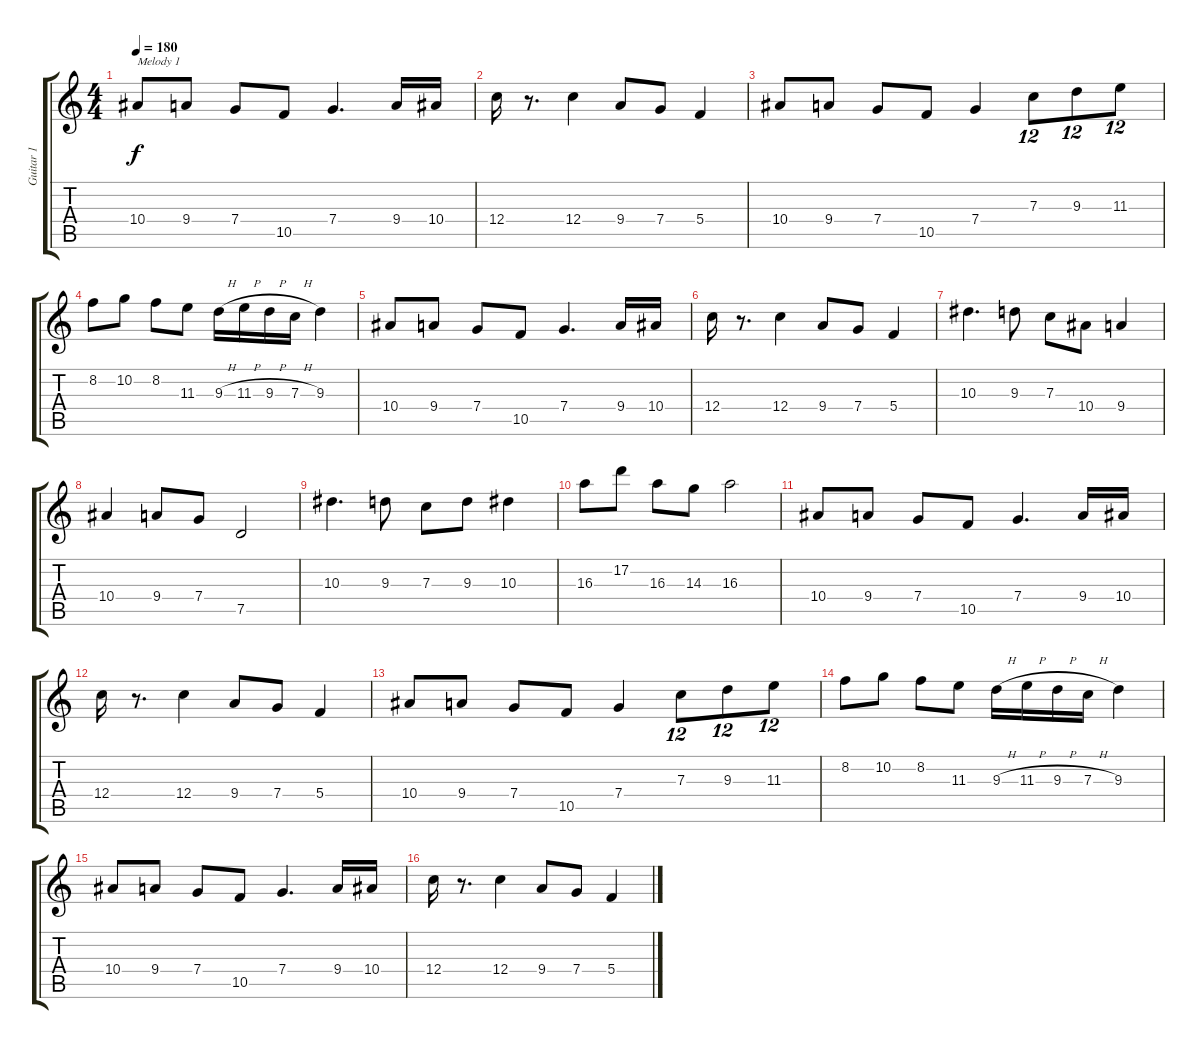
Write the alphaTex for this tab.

\track ("Guitar 1" "Guitar 1") {instrument acousticguitarnylon}
\staff {score tabs}
\tuning (D4 A3 F3 C3 G2 D2) {hide}
\ts (4 4)
\tempo 180
\clef g2
\ks c
10.4.8{txt "Melody 1" dy f instrument acousticguitarnylon} 9.4.8 7.4.8 10.5.8 7.4.4{d} 9.4.16 10.4.16 |
12.4.16 r.8{d} 12.4.4 9.4.8 7.4.8 5.4.4 |
10.4.8 9.4.8 7.4.8 10.5.8 7.4.4 7.3.8{tu (12 8)} 9.3.8{tu (12 8)} 11.3.8{tu (12 8)} |
8.2.8 10.2.8 8.2.8 11.3.8 9.3{h}.16 11.3{h}.16 9.3{h}.16 7.3{h}.16 9.3.4 |
10.4.8 9.4.8 7.4.8 10.5.8 7.4.4{d} 9.4.16 10.4.16 |
12.4.16 r.8{d} 12.4.4 9.4.8 7.4.8 5.4.4 |
10.3.4{d} 9.3.8 7.3.8 10.4.8 9.4.4 |
10.4.4 9.4.8 7.4.8 7.5.2 |
10.3.4{d} 9.3.8 7.3.8 9.3.8 10.3.4 |
16.3.8 17.2.8 16.3.8 14.3.8 16.3.2 |
10.4.8 9.4.8 7.4.8 10.5.8 7.4.4{d} 9.4.16 10.4.16 |
12.4.16 r.8{d} 12.4.4 9.4.8 7.4.8 5.4.4 |
10.4.8 9.4.8 7.4.8 10.5.8 7.4.4 7.3.8{tu (12 8)} 9.3.8{tu (12 8)} 11.3.8{tu (12 8)} |
8.2.8 10.2.8 8.2.8 11.3.8 9.3{h}.16 11.3{h}.16 9.3{h}.16 7.3{h}.16 9.3.4 |
10.4.8 9.4.8 7.4.8 10.5.8 7.4.4{d} 9.4.16 10.4.16 |
12.4.16 r.8{d} 12.4.4 9.4.8 7.4.8 5.4.4
